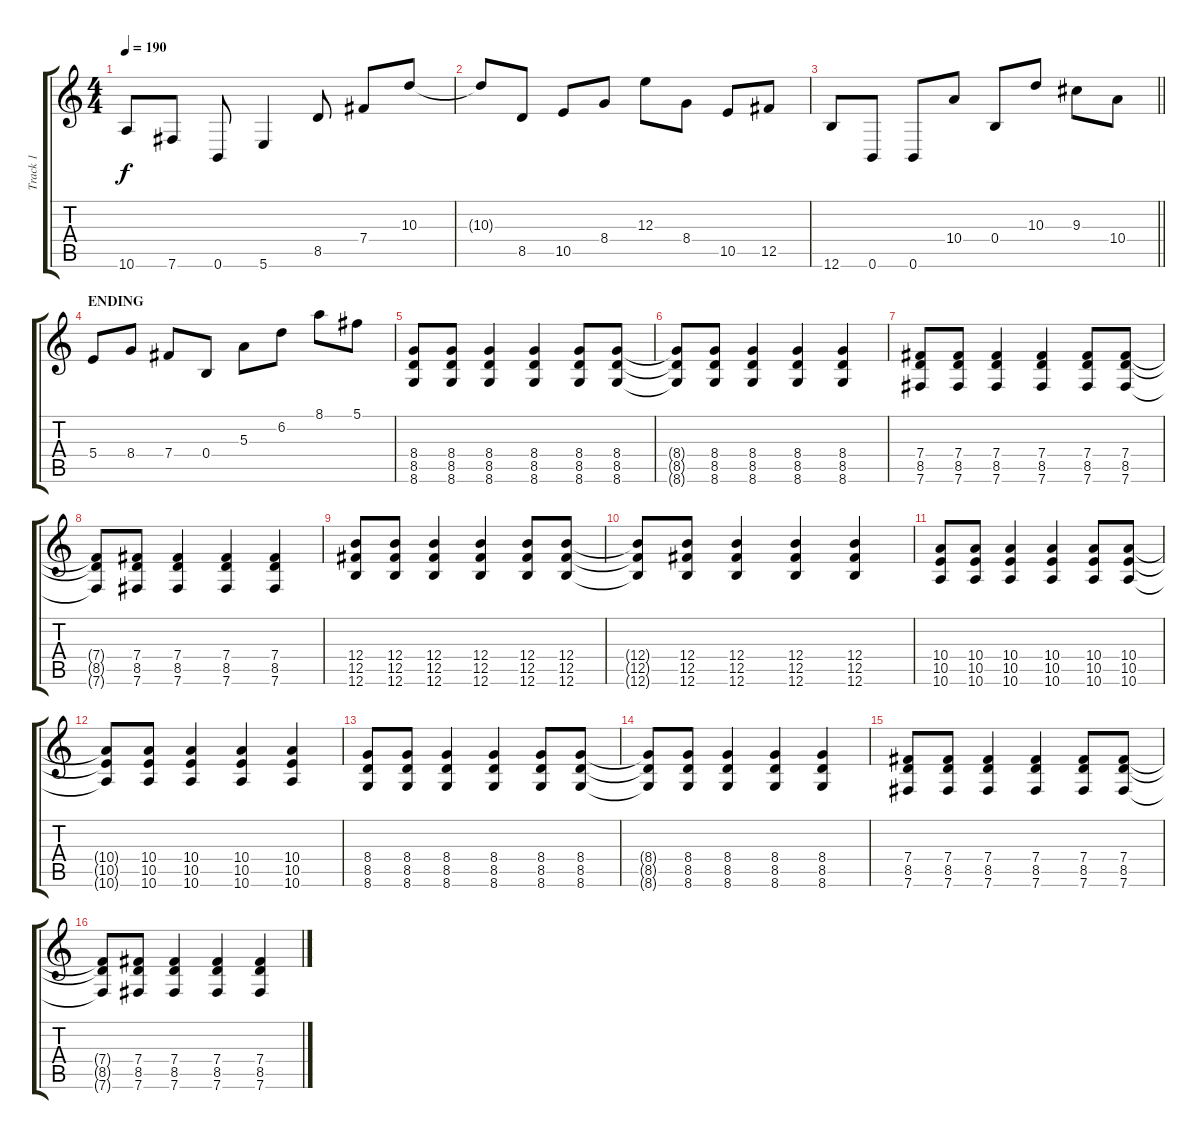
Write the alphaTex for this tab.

\track ("Track 1" "Track 1") {instrument distortionguitar}
\staff {score tabs}
\tuning (Db4 Ab3 E3 B2 Gb2 B1) {hide}
\ts (4 4)
\tempo 190
\clef g2
\ks c
10.6.8{dy f} 7.6.8 0.6.8 5.6.4 8.5.8 7.4.8 10.3.8 |
10.3{t}.8 8.5.8 10.5.8 8.4.8 12.3.8 8.4.8 10.5.8 12.5.8 |
\barLineRight lightlight
12.6.8 0.6.8 0.6.8 10.4.8 0.4.8 10.3.8 9.3.8 10.4.8 |
\section ("" "ENDING")
5.4.8 8.4.8 7.4.8 0.4.8 5.3.8 6.2.8 8.1.8 5.1.8 |
(8.4 8.5 8.6).8 (8.4 8.5 8.6).8 (8.4 8.5 8.6).4 (8.4 8.5 8.6).4 (8.4 8.5 8.6).8 (8.4 8.5 8.6).8 |
(8.4{t} 8.5{t} 8.6{t}).8 (8.4 8.5 8.6).8 (8.4 8.5 8.6).4 (8.4 8.5 8.6).4 (8.4 8.5 8.6).4 |
(7.4 8.5 7.6).8 (7.4 8.5 7.6).8 (7.4 8.5 7.6).4 (7.4 8.5 7.6).4 (7.4 8.5 7.6).8 (7.4 8.5 7.6).8 |
(7.4{t} 8.5{t} 7.6{t}).8 (7.4 8.5 7.6).8 (7.4 8.5 7.6).4 (7.4 8.5 7.6).4 (7.4 8.5 7.6).4 |
(12.4 12.5 12.6).8 (12.4 12.5 12.6).8 (12.4 12.5 12.6).4 (12.4 12.5 12.6).4 (12.4 12.5 12.6).8 (12.4 12.5 12.6).8 |
(12.4{t} 12.5{t} 12.6{t}).8 (12.4 12.5 12.6).8 (12.4 12.5 12.6).4 (12.4 12.5 12.6).4 (12.4 12.5 12.6).4 |
(10.4 10.5 10.6).8 (10.4 10.5 10.6).8 (10.4 10.5 10.6).4 (10.4 10.5 10.6).4 (10.4 10.5 10.6).8 (10.4 10.5 10.6).8 |
(10.4{t} 10.5{t} 10.6{t}).8 (10.4 10.5 10.6).8 (10.4 10.5 10.6).4 (10.4 10.5 10.6).4 (10.4 10.5 10.6).4 |
(8.4 8.5 8.6).8 (8.4 8.5 8.6).8 (8.4 8.5 8.6).4 (8.4 8.5 8.6).4 (8.4 8.5 8.6).8 (8.4 8.5 8.6).8 |
(8.4{t} 8.5{t} 8.6{t}).8 (8.4 8.5 8.6).8 (8.4 8.5 8.6).4 (8.4 8.5 8.6).4 (8.4 8.5 8.6).4 |
(7.4 8.5 7.6).8 (7.4 8.5 7.6).8 (7.4 8.5 7.6).4 (7.4 8.5 7.6).4 (7.4 8.5 7.6).8 (7.4 8.5 7.6).8 |
(7.4{t} 8.5{t} 7.6{t}).8 (7.4 8.5 7.6).8 (7.4 8.5 7.6).4 (7.4 8.5 7.6).4 (7.4 8.5 7.6).4
